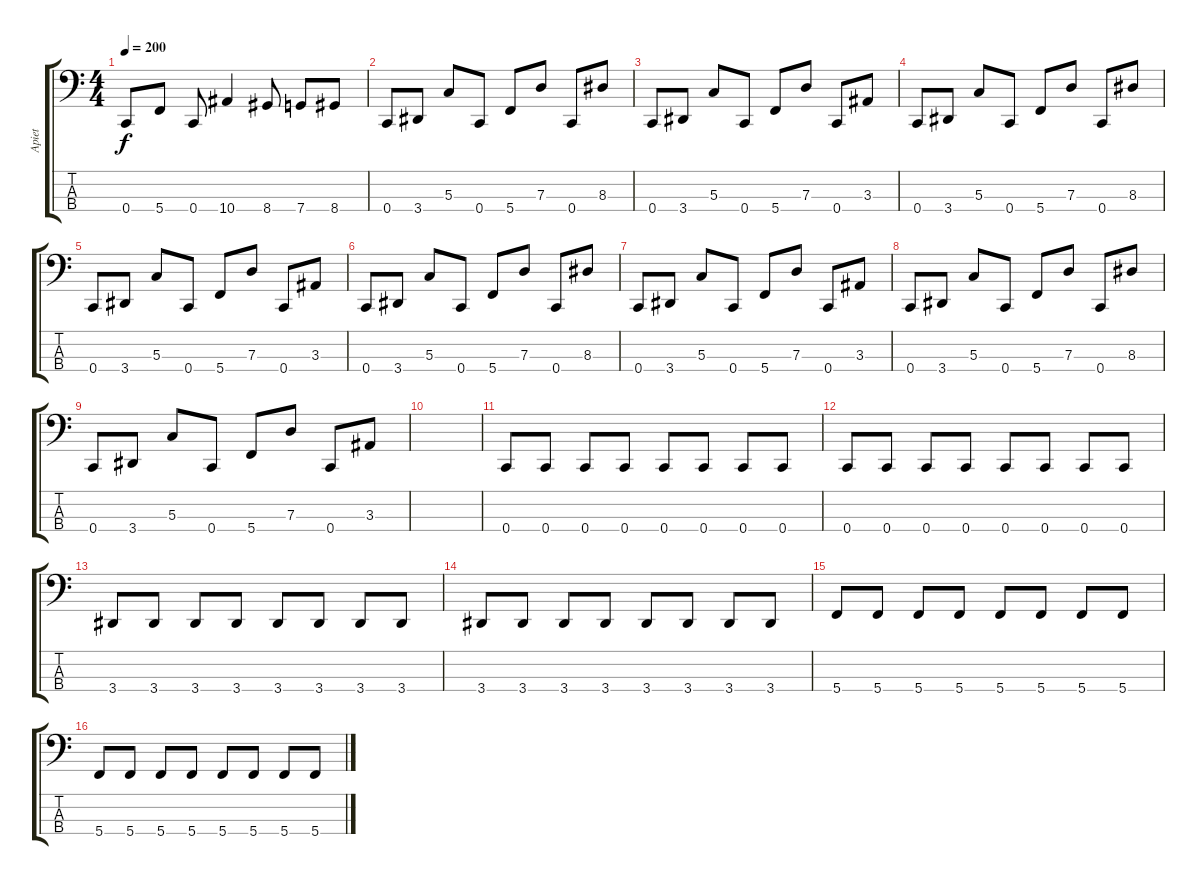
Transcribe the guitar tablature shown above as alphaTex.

\track ("Apiet" "Apiet") {instrument electricbasspick}
\staff {score tabs}
\tuning (F2 C2 G1 C1) {hide}
\ts (4 4)
\tempo 200
\clef f4
\ks c
0.4.8{dy f} 5.4.8 0.4.8 10.4.4 8.4.8 7.4.8 8.4.8 |
0.4.8 3.4.8 5.3.8 0.4.8 5.4.8 7.3.8 0.4.8 8.3.8 |
0.4.8 3.4.8 5.3.8 0.4.8 5.4.8 7.3.8 0.4.8 3.3.8 |
0.4.8 3.4.8 5.3.8 0.4.8 5.4.8 7.3.8 0.4.8 8.3.8 |
0.4.8 3.4.8 5.3.8 0.4.8 5.4.8 7.3.8 0.4.8 3.3.8 |
0.4.8 3.4.8 5.3.8 0.4.8 5.4.8 7.3.8 0.4.8 8.3.8 |
0.4.8 3.4.8 5.3.8 0.4.8 5.4.8 7.3.8 0.4.8 3.3.8 |
0.4.8 3.4.8 5.3.8 0.4.8 5.4.8 7.3.8 0.4.8 8.3.8 |
0.4.8 3.4.8 5.3.8 0.4.8 5.4.8 7.3.8 0.4.8 3.3.8 |
|
0.4.8 0.4.8 0.4.8 0.4.8 0.4.8 0.4.8 0.4.8 0.4.8 |
0.4.8 0.4.8 0.4.8 0.4.8 0.4.8 0.4.8 0.4.8 0.4.8 |
3.4.8 3.4.8 3.4.8 3.4.8 3.4.8 3.4.8 3.4.8 3.4.8 |
3.4.8 3.4.8 3.4.8 3.4.8 3.4.8 3.4.8 3.4.8 3.4.8 |
5.4.8 5.4.8 5.4.8 5.4.8 5.4.8 5.4.8 5.4.8 5.4.8 |
5.4.8 5.4.8 5.4.8 5.4.8 5.4.8 5.4.8 5.4.8 5.4.8
